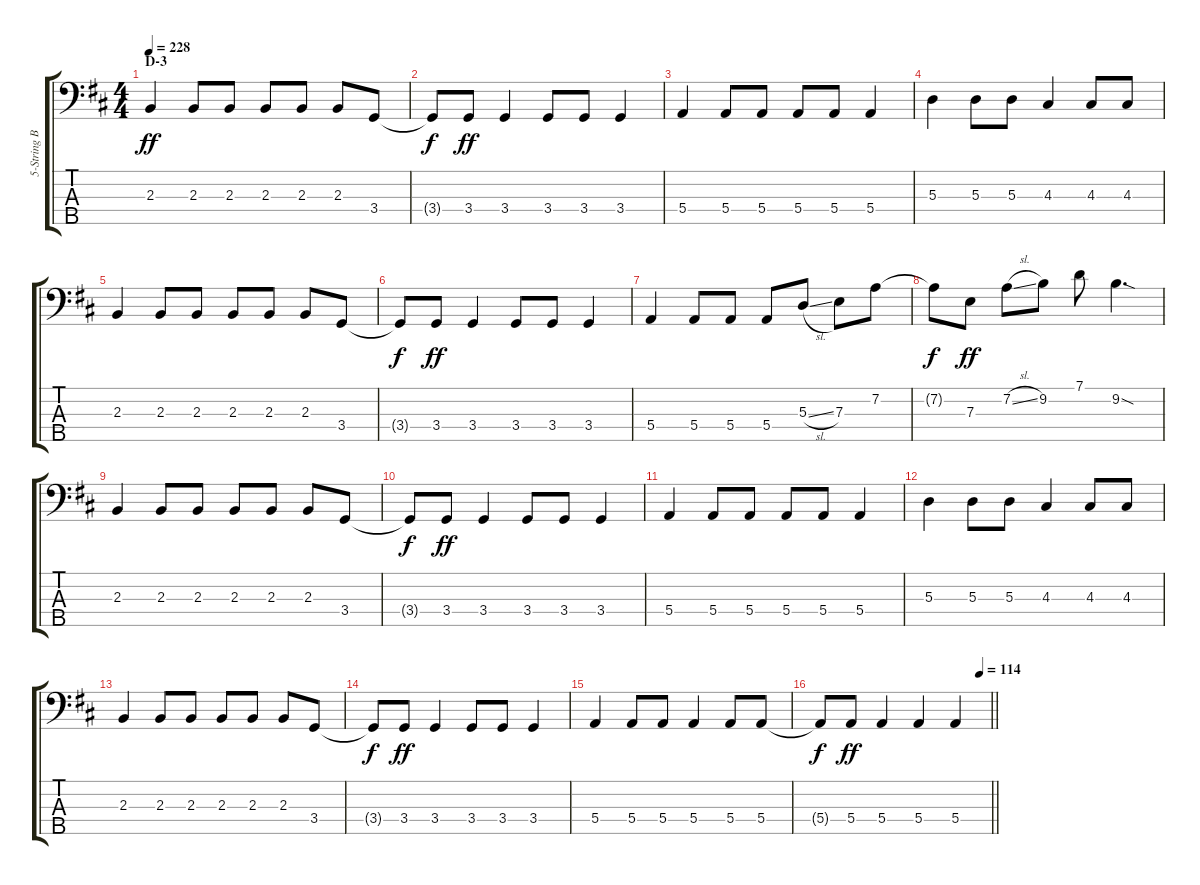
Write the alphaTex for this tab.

\track ("5-String Bass" "5-String B") {instrument electricbasspick}
\staff {score tabs}
\tuning (G2 D2 A1 E1 B0) {hide}
\ts (4 4)
\section ("" "D-3")
\tempo 228
\clef f4
\ks d
2.3.4{dy ff} 2.3.8 2.3.8 2.3.8 2.3.8 2.3.8 3.4.8 |
3.4{t}.8{dy f} 3.4.8{dy ff} 3.4.4 3.4.8 3.4.8 3.4.4 |
5.4.4 5.4.8 5.4.8 5.4.8 5.4.8 5.4.4 |
5.3.4 5.3.8 5.3.8 4.3.4 4.3.8 4.3.8 |
2.3.4 2.3.8 2.3.8 2.3.8 2.3.8 2.3.8 3.4.8 |
3.4{t}.8{dy f} 3.4.8{dy ff} 3.4.4 3.4.8 3.4.8 3.4.4 |
5.4.4 5.4.8 5.4.8 5.4.8 5.3{sl}.8 7.3.8 7.2.8 |
7.2{t}.8{dy f} 7.3.8{dy ff} 7.2{sl}.8 9.2.8 7.1.8 9.2{sod}.4{d} |
2.3.4 2.3.8 2.3.8 2.3.8 2.3.8 2.3.8 3.4.8 |
3.4{t}.8{dy f} 3.4.8{dy ff} 3.4.4 3.4.8 3.4.8 3.4.4 |
5.4.4 5.4.8 5.4.8 5.4.8 5.4.8 5.4.4 |
5.3.4 5.3.8 5.3.8 4.3.4 4.3.8 4.3.8 |
2.3.4 2.3.8 2.3.8 2.3.8 2.3.8 2.3.8 3.4.8 |
3.4{t}.8{dy f} 3.4.8{dy ff} 3.4.4 3.4.8 3.4.8 3.4.4 |
5.4.4 5.4.8 5.4.8 5.4.4 5.4.8 5.4.8 |
\tempo (114 0.9375)
\barLineRight lightlight
5.4{t}.8{dy f} 5.4.8{dy ff} 5.4.4 5.4.4 5.4.4
